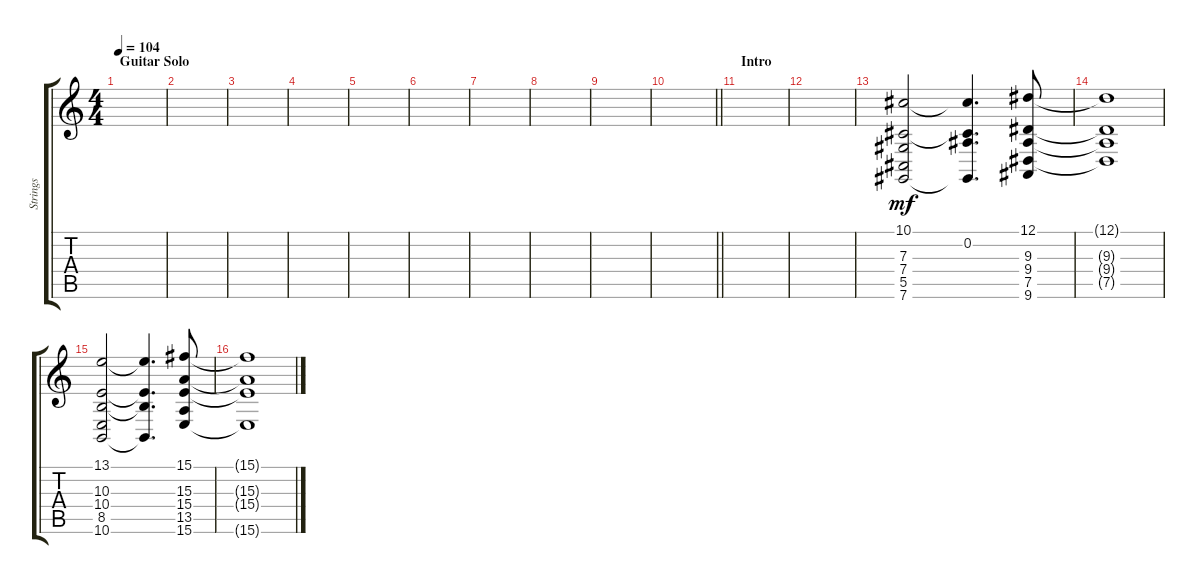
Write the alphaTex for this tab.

\track ("Strings" "Strings") {instrument stringensemble2}
\staff {score tabs}
\tuning (Eb4 Bb3 Gb3 Db3 Ab2 Db2) {hide}
\ts (4 4)
\section ("" "Guitar Solo")
\tempo 104
\clef g2
\ks c
|
|
|
|
|
|
|
|
|
\barLineRight lightlight
|
\section ("" "Intro")
|
|
(10.1 7.3 7.4 5.5 7.6).2{dy mf} (10.1{t} 0.2 7.3{t} 7.6{t}).4{d} (12.1 9.3 9.4 7.5 9.6).8 |
(12.1{t} 9.3{t} 9.4{t} 7.5{t}).1 |
(13.1 10.3 10.4 8.5 10.6).2 (13.1{t} 10.3{t} 10.4{t} 10.6{t}).4{d} (15.1 15.3 15.4 13.5 15.6).8 |
(15.1{t} 15.3{t} 15.4{t} 15.6{t}).1
